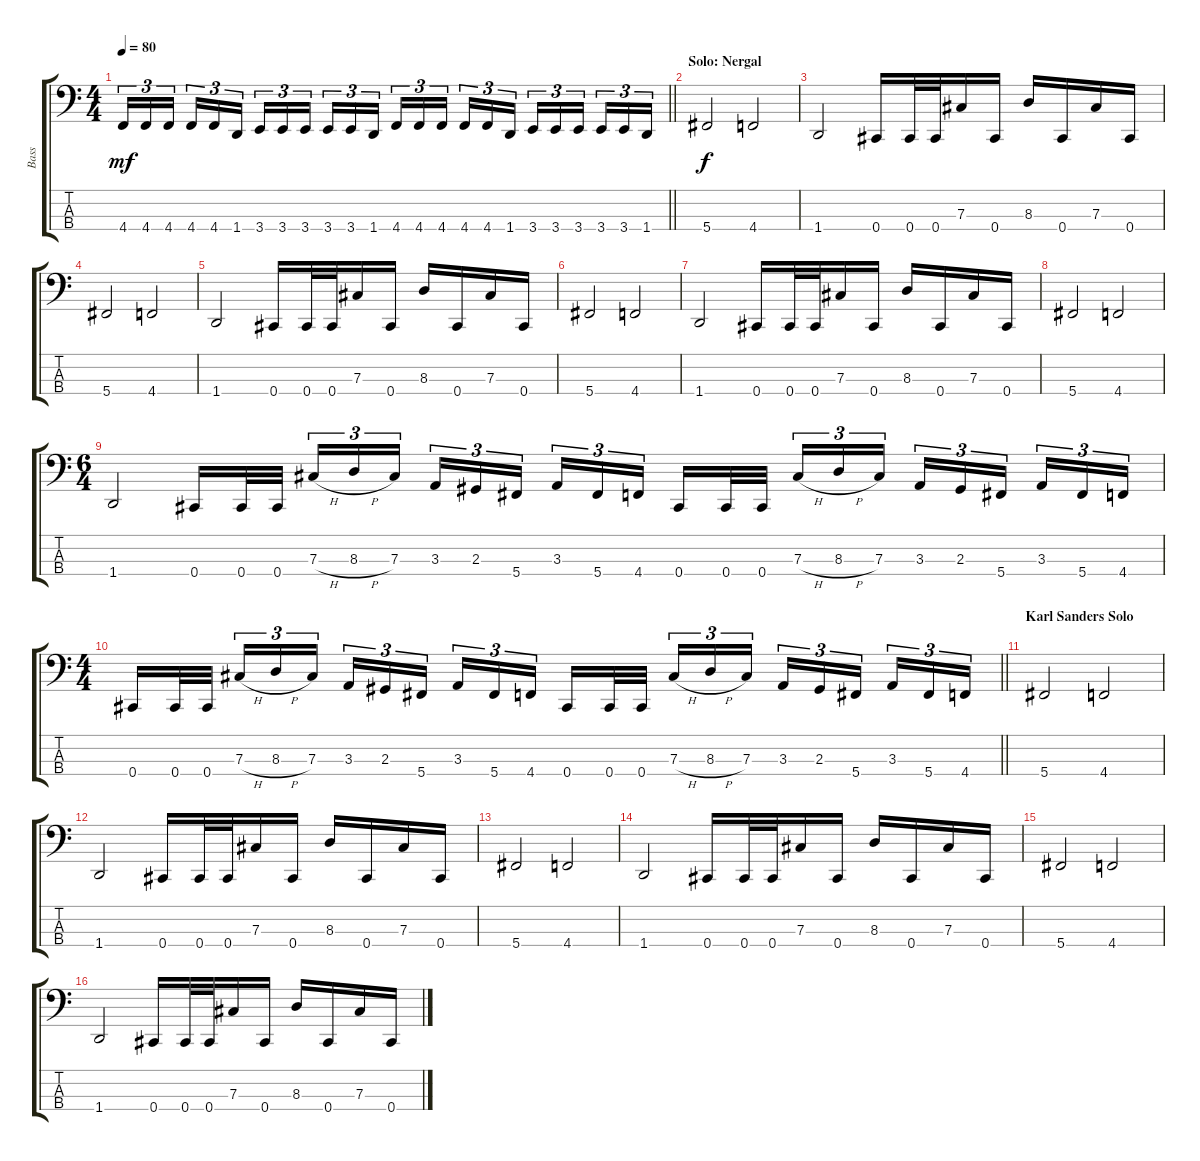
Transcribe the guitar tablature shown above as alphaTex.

\track ("Bass" "Bass") {instrument electricbasspick}
\staff {score tabs}
\tuning (E2 B1 Gb1 Db1) {hide}
\ts (4 4)
\tempo 80
\clef f4
\barLineRight lightlight
\ks c
4.4.16{tu (3 2) dy mf} 4.4.16{tu (3 2)} 4.4.16{tu (3 2) beam splitsecondary} 4.4.16{tu (3 2)} 4.4.16{tu (3 2)} 1.4.16{tu (3 2)} 3.4.16{tu (3 2)} 3.4.16{tu (3 2)} 3.4.16{tu (3 2) beam splitsecondary} 3.4.16{tu (3 2)} 3.4.16{tu (3 2)} 1.4.16{tu (3 2)} 4.4.16{tu (3 2)} 4.4.16{tu (3 2)} 4.4.16{tu (3 2) beam splitsecondary} 4.4.16{tu (3 2)} 4.4.16{tu (3 2)} 1.4.16{tu (3 2)} 3.4.16{tu (3 2)} 3.4.16{tu (3 2)} 3.4.16{tu (3 2) beam splitsecondary} 3.4.16{tu (3 2)} 3.4.16{tu (3 2)} 1.4.16{tu (3 2)} |
\section ("" "Solo: Nergal")
5.4.2{dy f} 4.4.2 |
1.4.2 0.4.16 0.4.32 0.4.32 7.3.16 0.4.16 8.3.16 0.4.16 7.3.16 0.4.16 |
5.4.2 4.4.2 |
1.4.2 0.4.16 0.4.32 0.4.32 7.3.16 0.4.16 8.3.16 0.4.16 7.3.16 0.4.16 |
5.4.2 4.4.2 |
1.4.2 0.4.16 0.4.32 0.4.32 7.3.16 0.4.16 8.3.16 0.4.16 7.3.16 0.4.16 |
5.4.2 4.4.2 |
\ts (6 4)
1.4.2 0.4.16 0.4.32 0.4.32{beam splitsecondary} 7.3{h}.16{tu (3 2)} 8.3{h}.16{tu (3 2)} 7.3.16{tu (3 2)} 3.3.16{tu (3 2)} 2.3.16{tu (3 2)} 5.4.16{tu (3 2) beam splitsecondary} 3.3.16{tu (3 2)} 5.4.16{tu (3 2)} 4.4.16{tu (3 2) beam splitsecondary} 0.4.16 0.4.32 0.4.32{beam splitsecondary} 7.3{h}.16{tu (3 2)} 8.3{h}.16{tu (3 2)} 7.3.16{tu (3 2) beam splitsecondary} 3.3.16{tu (3 2)} 2.3.16{tu (3 2)} 5.4.16{tu (3 2) beam splitsecondary} 3.3.16{tu (3 2)} 5.4.16{tu (3 2)} 4.4.16{tu (3 2)} |
\ts (4 4)
\barLineRight lightlight
0.4.16 0.4.32 0.4.32{beam splitsecondary} 7.3{h}.16{tu (3 2)} 8.3{h}.16{tu (3 2)} 7.3.16{tu (3 2)} 3.3.16{tu (3 2)} 2.3.16{tu (3 2)} 5.4.16{tu (3 2) beam splitsecondary} 3.3.16{tu (3 2)} 5.4.16{tu (3 2)} 4.4.16{tu (3 2)} 0.4.16 0.4.32 0.4.32{beam splitsecondary} 7.3{h}.16{tu (3 2)} 8.3{h}.16{tu (3 2)} 7.3.16{tu (3 2)} 3.3.16{tu (3 2)} 2.3.16{tu (3 2)} 5.4.16{tu (3 2) beam splitsecondary} 3.3.16{tu (3 2)} 5.4.16{tu (3 2)} 4.4.16{tu (3 2)} |
\section ("" "Karl Sanders Solo")
5.4.2 4.4.2 |
1.4.2 0.4.16 0.4.32 0.4.32 7.3.16 0.4.16 8.3.16 0.4.16 7.3.16 0.4.16 |
5.4.2 4.4.2 |
1.4.2 0.4.16 0.4.32 0.4.32 7.3.16 0.4.16 8.3.16 0.4.16 7.3.16 0.4.16 |
5.4.2 4.4.2 |
1.4.2 0.4.16 0.4.32 0.4.32 7.3.16 0.4.16 8.3.16 0.4.16 7.3.16 0.4.16
